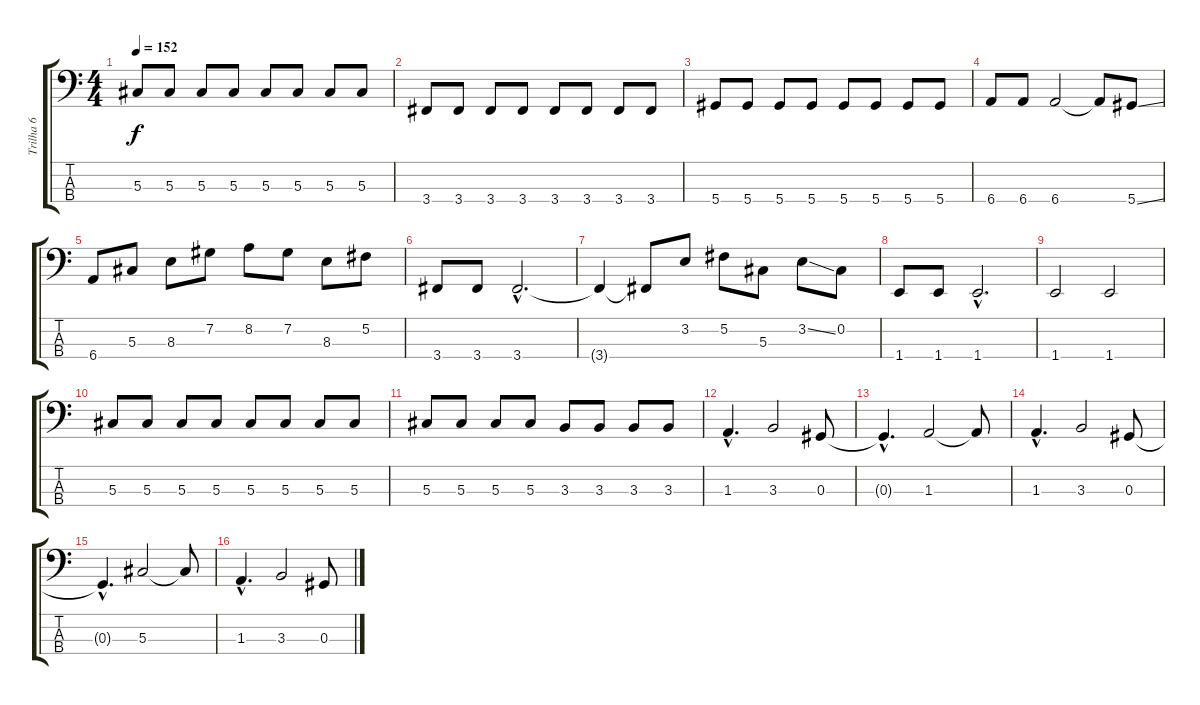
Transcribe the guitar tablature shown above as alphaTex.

\track ("Trilha 6" "Trilha 6") {instrument electricbassfinger}
\staff {score tabs}
\tuning (Gb2 Db2 Ab1 Eb1) {hide}
\ts (4 4)
\tempo 152
\clef f4
\ks c
5.3.8{dy f} 5.3.8 5.3.8 5.3.8 5.3.8 5.3.8 5.3.8 5.3.8 |
3.4.8 3.4.8 3.4.8 3.4.8 3.4.8 3.4.8 3.4.8 3.4.8 |
5.4.8 5.4.8 5.4.8 5.4.8 5.4.8 5.4.8 5.4.8 5.4.8 |
6.4.8 6.4.8 6.4.2 6.4{t}.8 5.4{ss}.8 |
6.4.8 5.3.8 8.3.8 7.2.8 8.2.8 7.2.8 8.3.8 5.2.8 |
3.4.8 3.4.8 3.4{hac}.2{d} |
3.4{t}.4 3.4{t}.8 3.2.8 5.2.8 5.3.8 3.2{ss}.8 0.2.8 |
1.4.8 1.4.8 1.4{hac}.2{d} |
1.4.2 1.4.2 |
5.3.8 5.3.8 5.3.8 5.3.8 5.3.8 5.3.8 5.3.8 5.3.8 |
5.3.8 5.3.8 5.3.8 5.3.8 3.3.8 3.3.8 3.3.8 3.3.8 |
1.3{hac}.4{d} 3.3.2 0.3.8 |
0.3{hac t}.4{d} 1.3.2 1.3{t}.8 |
1.3{hac}.4{d} 3.3.2 0.3.8 |
0.3{hac t}.4{d} 5.3.2 5.3{t}.8 |
1.3{hac}.4{d} 3.3.2 0.3.8
